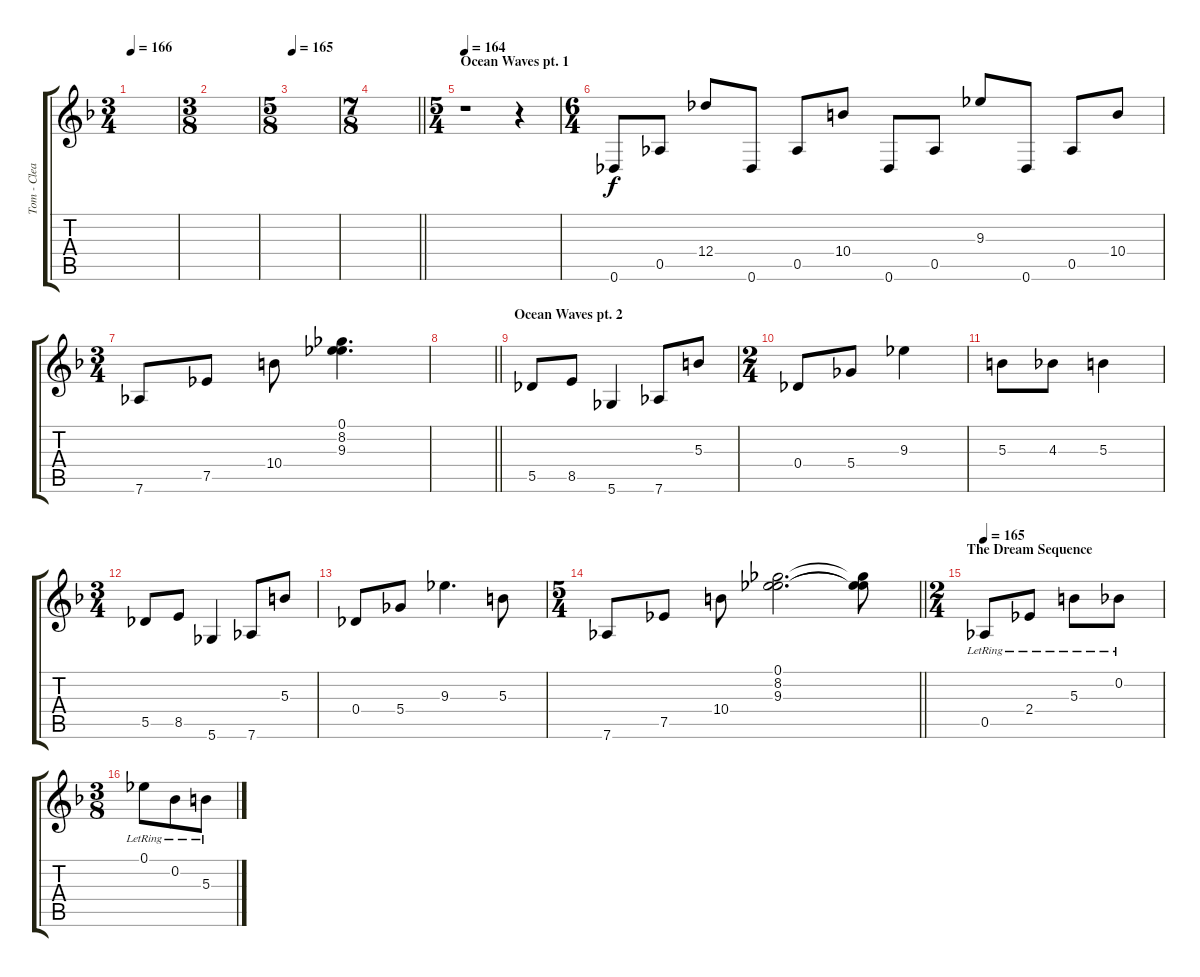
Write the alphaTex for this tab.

\track ("Tom - Clean Guitar" "Tom - Clea") {instrument electricguitarjazz}
\staff {score tabs}
\tuning (Eb4 Bb3 Gb3 Db3 Ab2 Db2) {hide}
\ts (3 4)
\tempo 166
\clef g2
\ks dminor
|
\ts (3 8)
|
\ts (5 8)
\tempo 165
|
\ts (7 8)
\barLineRight lightlight
|
\ts (5 4)
\section ("" "Ocean Waves pt. 1")
\tempo 164
r.1 r.4 |
\ts (6 4)
0.6.8 0.5.8 12.4.8 0.6.8 0.5.8 10.4.8 0.6.8 0.5.8 9.3.8 0.6.8 0.5.8 10.4.8 |
\ts (3 4)
7.6.8 7.5.8 10.4.8 (0.1 8.2 9.3).4{d} |
\barLineRight lightlight
|
\section ("" "Ocean Waves pt. 2")
5.5.8 8.5.8 5.6.4 7.6.8 5.3.8 |
\ts (2 4)
0.4.8 5.4.8 9.3.4 |
5.3.8 4.3.8 5.3.4 |
\ts (3 4)
5.5.8 8.5.8 5.6.4 7.6.8 5.3.8 |
0.4.8 5.4.8 9.3.4{d} 5.3.8 |
\ts (5 4)
\barLineRight lightlight
7.6.8 7.5.8 10.4.8 (0.1 8.2 9.3).2{d} (0.1{t} 8.2{t} 9.3{t}).8 |
\ts (2 4)
\section ("" "The Dream Sequence")
\tempo 165
0.5{lr}.8 2.4{lr}.8 5.3{lr}.8 0.2{lr}.8 |
\ts (3 8)
0.1{lr}.8 0.2{lr}.8 5.3{lr}.8
